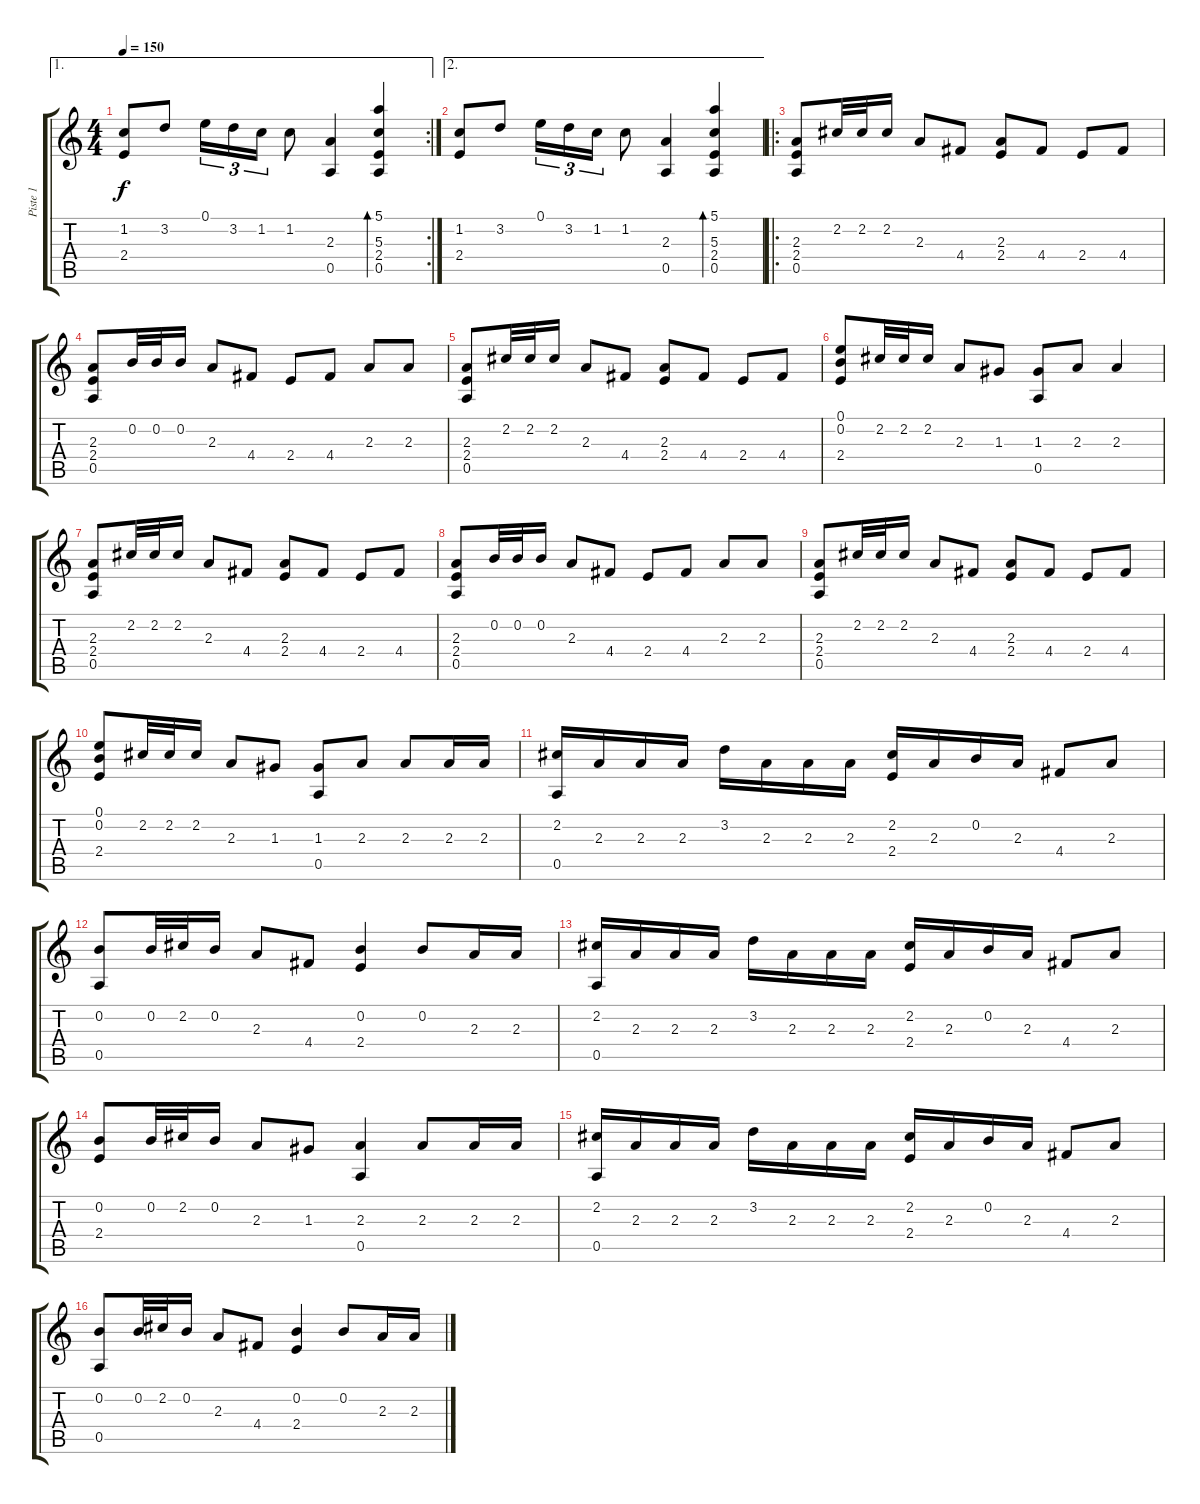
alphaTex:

\track ("Piste 1" "Piste 1") {instrument acousticguitarnylon}
\staff {score tabs}
\tuning (E4 B3 G3 D3 A2 E2) {hide}
\ae 1
\rc 2
\ts (4 4)
\tempo 150
\clef g2
\ks c
(1.2 2.4).8{dy f} 3.2.8 0.1.16{tu (3 2)} 3.2.16{tu (3 2)} 1.2.16{tu (3 2)} 1.2.8 (2.3 0.5).4 (5.1 5.3 2.4 0.5).4{bd 120} |
\ae 2
(1.2 2.4).8 3.2.8 0.1.16{tu (3 2)} 3.2.16{tu (3 2)} 1.2.16{tu (3 2)} 1.2.8 (2.3 0.5).4 (5.1 5.3 2.4 0.5).4{bd 120} |
\ro
(2.3 2.4 0.5).8 2.2.32 2.2.32 2.2.16 2.3.8 4.4.8 (2.3 2.4).8 4.4.8 2.4.8 4.4.8 |
(2.3 2.4 0.5).8 0.2.32 0.2.32 0.2.16 2.3.8 4.4.8 2.4.8 4.4.8 2.3.8 2.3.8 |
(2.3 2.4 0.5).8 2.2.32 2.2.32 2.2.16 2.3.8 4.4.8 (2.3 2.4).8 4.4.8 2.4.8 4.4.8 |
(0.1 0.2 2.4).8 2.2.32 2.2.32 2.2.16 2.3.8 1.3.8 (1.3 0.5).8 2.3.8 2.3.4 |
(2.3 2.4 0.5).8 2.2.32 2.2.32 2.2.16 2.3.8 4.4.8 (2.3 2.4).8 4.4.8 2.4.8 4.4.8 |
(2.3 2.4 0.5).8 0.2.32 0.2.32 0.2.16 2.3.8 4.4.8 2.4.8 4.4.8 2.3.8 2.3.8 |
(2.3 2.4 0.5).8 2.2.32 2.2.32 2.2.16 2.3.8 4.4.8 (2.3 2.4).8 4.4.8 2.4.8 4.4.8 |
(0.1 0.2 2.4).8 2.2.32 2.2.32 2.2.16 2.3.8 1.3.8 (1.3 0.5).8 2.3.8 2.3.8 2.3.16 2.3.16 |
(2.2 0.5).16 2.3.16 2.3.16 2.3.16 3.2.16 2.3.16 2.3.16 2.3.16 (2.2 2.4).16 2.3.16 0.2.16 2.3.16 4.4.8 2.3.8 |
(0.2 0.5).8 0.2.32 2.2.32 0.2.16 2.3.8 4.4.8 (0.2 2.4).4 0.2.8 2.3.16 2.3.16 |
(2.2 0.5).16 2.3.16 2.3.16 2.3.16 3.2.16 2.3.16 2.3.16 2.3.16 (2.2 2.4).16 2.3.16 0.2.16 2.3.16 4.4.8 2.3.8 |
(0.2 2.4).8 0.2.32 2.2.32 0.2.16 2.3.8 1.3.8 (2.3 0.5).4 2.3.8 2.3.16 2.3.16 |
(2.2 0.5).16 2.3.16 2.3.16 2.3.16 3.2.16 2.3.16 2.3.16 2.3.16 (2.2 2.4).16 2.3.16 0.2.16 2.3.16 4.4.8 2.3.8 |
(0.2 0.5).8 0.2.32 2.2.32 0.2.16 2.3.8 4.4.8 (0.2 2.4).4 0.2.8 2.3.16 2.3.16
